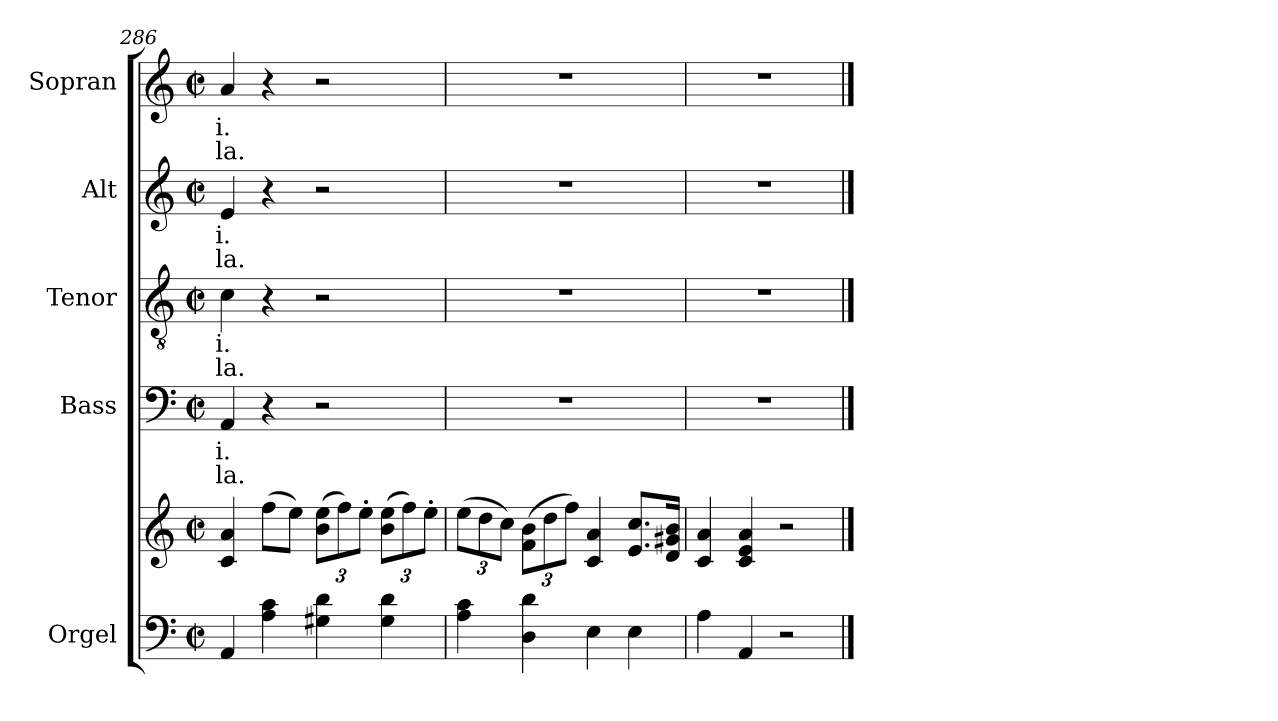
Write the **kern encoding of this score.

**kern	**kern	**kern	**text	**text	**kern	**text	**text	**kern	**text	**text	**kern	**text	**text
*part5	*part5	*part4	*part4	*part4	*part3	*part3	*part3	*part2	*part2	*part2	*part1	*part1	*part1
*staff6	*staff5	*staff4	*staff4	*staff4	*staff3	*staff3	*staff3	*staff2	*staff2	*staff2	*staff1	*staff1	*staff1
*I"Orgel	*	*I"Bass	*	*	*I"Tenor	*	*	*I"Alt	*	*	*I"Sopran	*	*
*I'Org.	*	*I'B.	*	*	*I'T.	*	*	*I'A.	*	*	*I'S.	*	*
*clefF4	*clefG2	*clefF4	*	*	*clefGv2	*	*	*clefG2	*	*	*clefG2	*	*
*k[]	*k[]	*k[]	*	*	*k[]	*	*	*k[]	*	*	*k[]	*	*
*C:	*C:	*C:	*	*	*C:	*	*	*C:	*	*	*C:	*	*
*M2/2	*M2/2	*M2/2	*	*	*M2/2	*	*	*M2/2	*	*	*M2/2	*	*
*met(c|)	*met(c|)	*met(c|)	*	*	*met(c|)	*	*	*met(c|)	*	*	*met(c|)	*	*
=286	=286	=286	=286	=286	=286	=286	=286	=286	=286	=286	=286	=286	=286
!	!	!	!LO:LY:b	!LO:LY:b	!	!LO:LY:b	!LO:LY:b	!	!LO:LY:b	!LO:LY:b	!	!LO:LY:b	!LO:LY:b
4AA/	4c/ 4a/	4AA/	-i.	-la.	4c\	-i.	-la.	4e/	-i.	-la.	4a/	-i.	-la.
4A\ 4c\	(>8ff\L	4r	.	.	4r	.	.	4r	.	.	4r	.	.
.	8ee\J)	.	.	.	.	.	.	.	.	.	.	.	.
4G#X\ 4d\	(>12b\ 12ee\L	2r	.	.	2r	.	.	2r	.	.	2r	.	.
.	12ff\)	.	.	.	.	.	.	.	.	.	.	.	.
.	12ee'>\J	.	.	.	.	.	.	.	.	.	.	.	.
4G#\ 4d\	(>12b\ 12ee\L	.	.	.	.	.	.	.	.	.	.	.	.
.	12ff\)	.	.	.	.	.	.	.	.	.	.	.	.
.	12ee'>\J	.	.	.	.	.	.	.	.	.	.	.	.
=287	=287	=287	=287	=287	=287	=287	=287	=287	=287	=287	=287	=287	=287
4A\ 4c\	(>12ee\L	1r	.	.	1r	.	.	1r	.	.	1r	.	.
.	12dd\	.	.	.	.	.	.	.	.	.	.	.	.
.	12cc\J)	.	.	.	.	.	.	.	.	.	.	.	.
4D\ 4d\	(>12f\ 12b\L	.	.	.	.	.	.	.	.	.	.	.	.
.	12dd\	.	.	.	.	.	.	.	.	.	.	.	.
.	12ff\J)	.	.	.	.	.	.	.	.	.	.	.	.
4E\	4c/ 4a/	.	.	.	.	.	.	.	.	.	.	.	.
4E\	8.e/ 8.cc/L	.	.	.	.	.	.	.	.	.	.	.	.
.	16d/ 16g#X/ 16b/Jk	.	.	.	.	.	.	.	.	.	.	.	.
=288	=288	=288	=288	=288	=288	=288	=288	=288	=288	=288	=288	=288	=288
4A\	4c/ 4a/	1r	.	.	1r	.	.	1r	.	.	1r	.	.
4AA/	4c/ 4e/ 4a/	.	.	.	.	.	.	.	.	.	.	.	.
2r	2r	.	.	.	.	.	.	.	.	.	.	.	.
==	==	==	==	==	==	==	==	==	==	==	==	==	==
*-	*-	*-	*-	*-	*-	*-	*-	*-	*-	*-	*-	*-	*-
